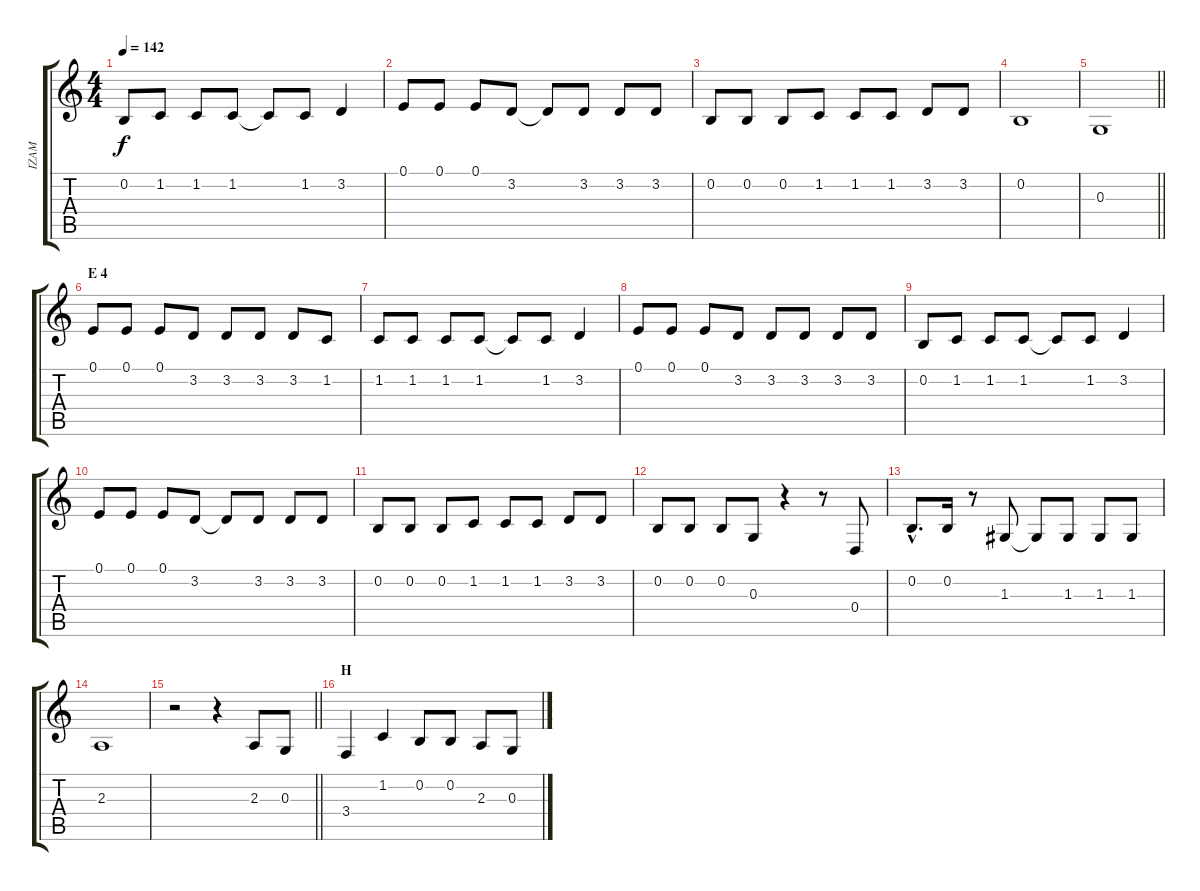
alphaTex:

\track ("IZAM" "IZAM") {instrument oboe}
\staff {score tabs}
\tuning (E4 B3 G3 D3 A2 E2) {hide}
\ts (4 4)
\tempo 142
\clef g2
\ks c
0.2.8{dy f} 1.2.8 1.2.8 1.2.8 1.2{t}.8 1.2.8 3.2.4 |
0.1.8 0.1.8 0.1.8 3.2.8 3.2{t}.8 3.2.8 3.2.8 3.2.8 |
0.2.8 0.2.8 0.2.8 1.2.8 1.2.8 1.2.8 3.2.8 3.2.8 |
0.2.1 |
\barLineRight lightlight
0.3.1 |
\section ("" "E 4")
0.1.8 0.1.8 0.1.8 3.2.8 3.2.8 3.2.8 3.2.8 1.2.8 |
1.2.8 1.2.8 1.2.8 1.2.8 1.2{t}.8 1.2.8 3.2.4 |
0.1.8 0.1.8 0.1.8 3.2.8 3.2.8 3.2.8 3.2.8 3.2.8 |
0.2.8 1.2.8 1.2.8 1.2.8 1.2{t}.8 1.2.8 3.2.4 |
0.1.8 0.1.8 0.1.8 3.2.8 3.2{t}.8 3.2.8 3.2.8 3.2.8 |
0.2.8 0.2.8 0.2.8 1.2.8 1.2.8 1.2.8 3.2.8 3.2.8 |
0.2.8 0.2.8 0.2.8 0.3.8 r.4 r.8 0.4.8 |
0.2{hac}.8{d} 0.2.16 r.8 1.3.8 1.3{t}.8 1.3.8 1.3.8 1.3.8 |
2.3.1 |
\barLineRight lightlight
r.2 r.4 2.3.8 0.3.8 |
\section ("" "H")
3.4.4 1.2.4 0.2.8 0.2.8 2.3.8 0.3.8
